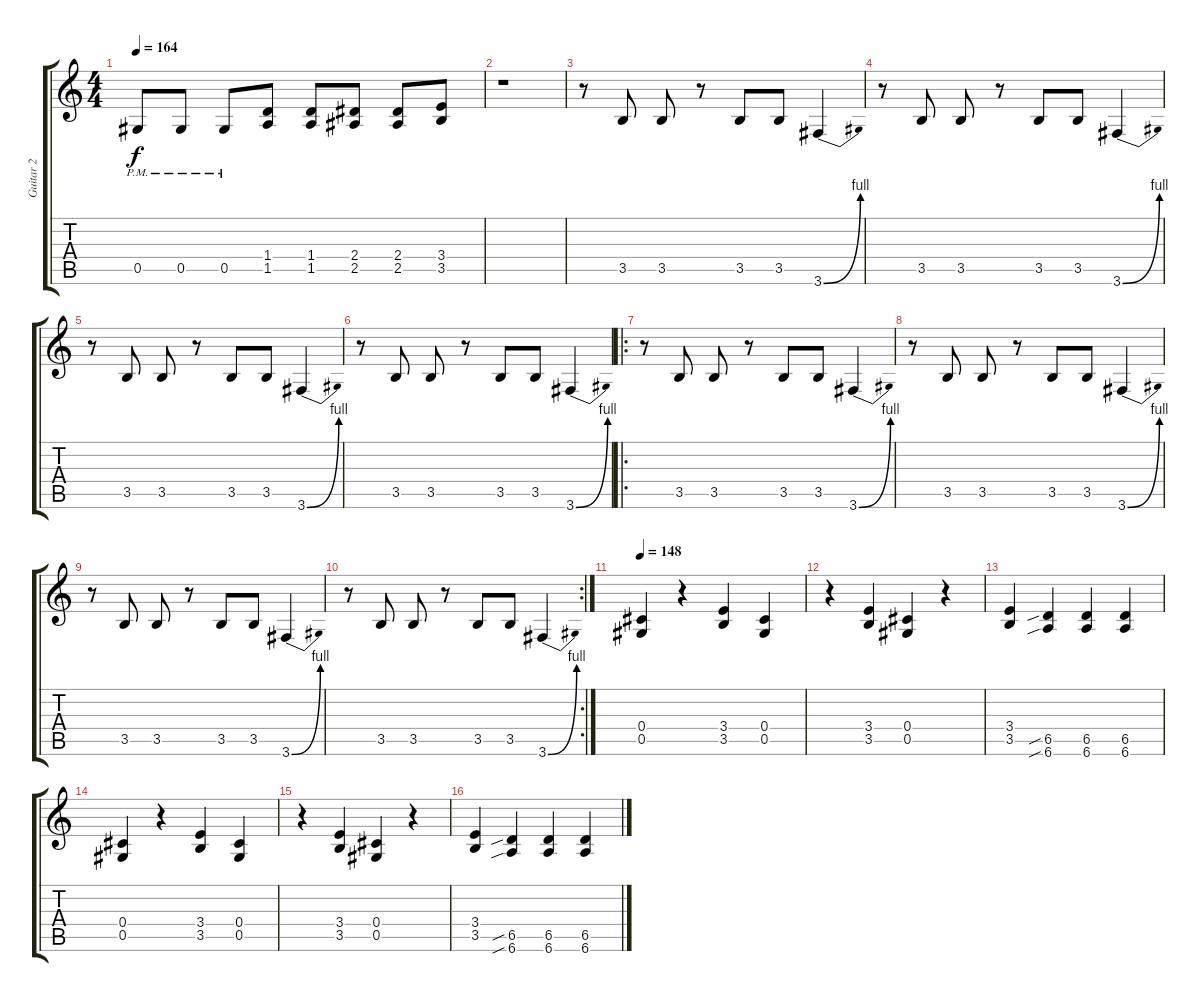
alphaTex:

\track ("Guitar 2" "Guitar 2") {instrument distortionguitar}
\staff {score tabs}
\tuning (Eb4 Bb3 Gb3 Db3 Ab2 Eb2) {hide}
\ts (4 4)
\tempo 164
\clef g2
\ks c
0.5{pm}.8{dy f} 0.5{pm}.8 0.5{pm}.8 (1.4 1.5).8 (1.4 1.5).8 (2.4 2.5).8 (2.4 2.5).8 (3.4 3.5).8 |
r.1 |
r.8 3.5.8 3.5.8 r.8 3.5.8 3.5.8 3.6{be (bend 0 0 60 4)}.4 |
r.8 3.5.8 3.5.8 r.8 3.5.8 3.5.8 3.6{be (bend 0 0 60 4)}.4 |
r.8 3.5.8 3.5.8 r.8 3.5.8 3.5.8 3.6{be (bend 0 0 60 4)}.4 |
r.8 3.5.8 3.5.8 r.8 3.5.8 3.5.8 3.6{be (bend 0 0 60 4)}.4 |
\ro
r.8 3.5.8 3.5.8 r.8 3.5.8 3.5.8 3.6{be (bend 0 0 60 4)}.4 |
r.8 3.5.8 3.5.8 r.8 3.5.8 3.5.8 3.6{be (bend 0 0 60 4)}.4 |
r.8 3.5.8 3.5.8 r.8 3.5.8 3.5.8 3.6{be (bend 0 0 60 4)}.4 |
\rc 2
r.8 3.5.8 3.5.8 r.8 3.5.8 3.5.8 3.6{be (bend 0 0 60 4)}.4 |
\tempo 148
(0.4 0.5).4 r.4 (3.4 3.5).4 (0.4 0.5).4 |
r.4 (3.4 3.5).4 (0.4 0.5).4 r.4 |
(3.4 3.5).4 (6.5{sib} 6.6{sib}).4 (6.5 6.6).4 (6.5 6.6).4 |
(0.4 0.5).4 r.4 (3.4 3.5).4 (0.4 0.5).4 |
r.4 (3.4 3.5).4 (0.4 0.5).4 r.4 |
(3.4 3.5).4 (6.5{sib} 6.6{sib}).4 (6.5 6.6).4 (6.5 6.6).4
